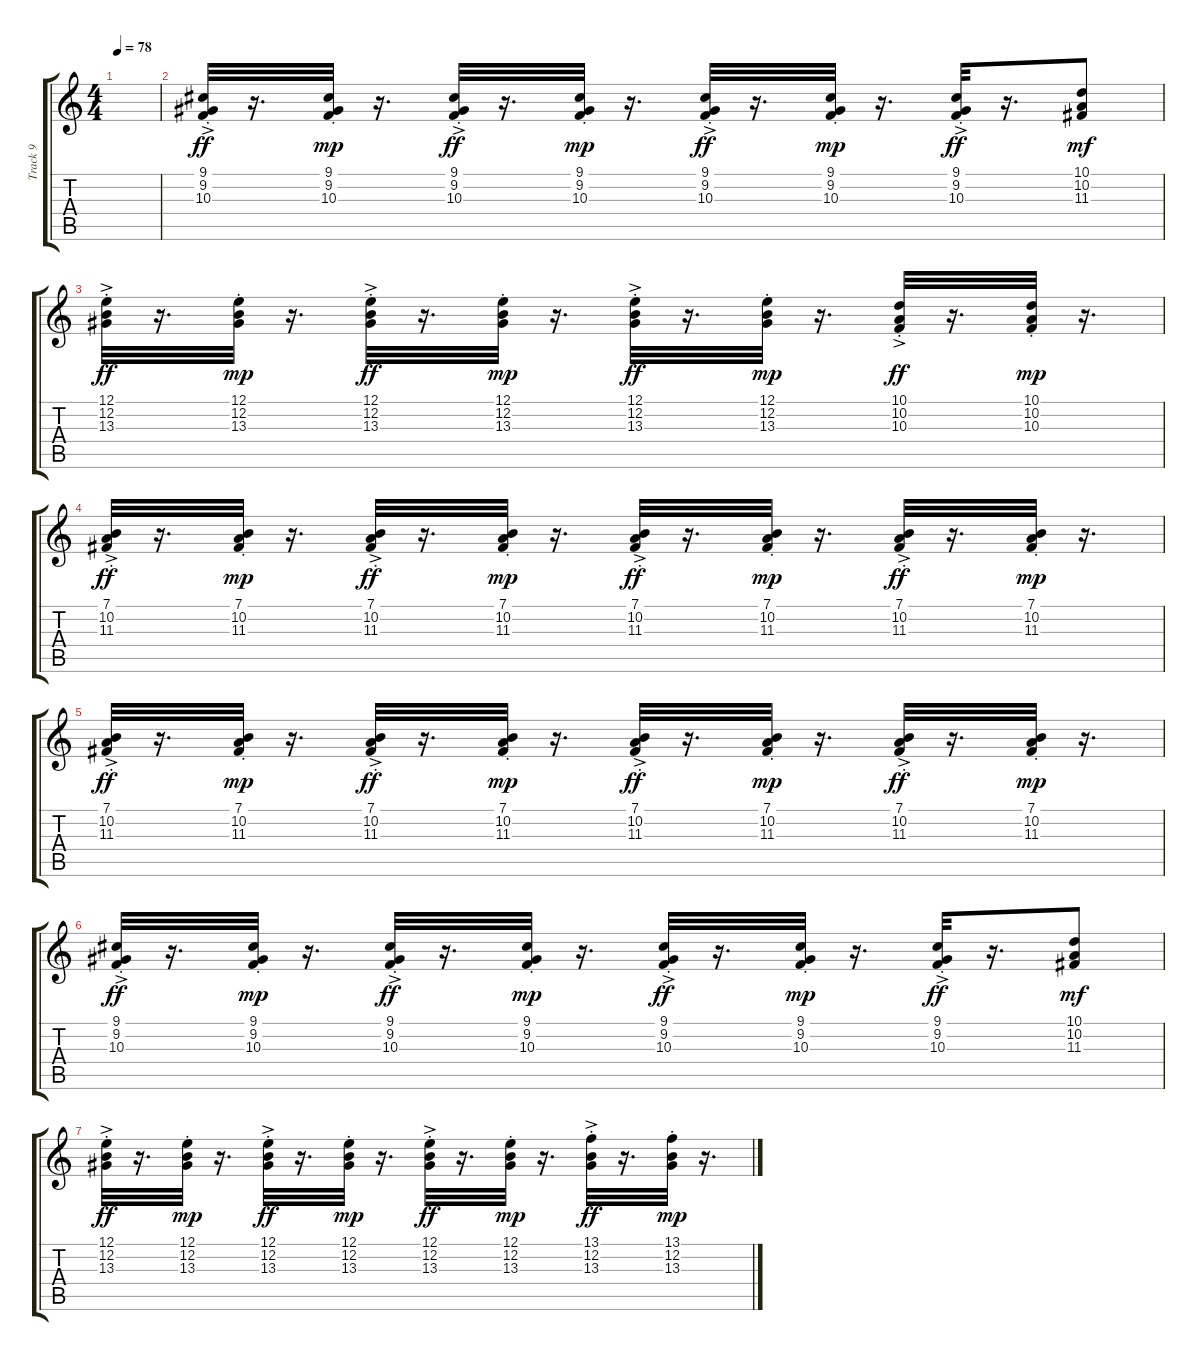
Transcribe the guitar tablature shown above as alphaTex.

\track ("Track 9" "Track 9") {instrument stringensemble1}
\staff {score tabs}
\tuning (E4 B3 G3 D3 A2 E2) {hide}
\ts (4 4)
\tempo 78
\clef g2
\ks c
|
(9.1{st} 9.2{ac st} 10.3{ac st}).32{dy ff} r.16{d} (9.1{st} 9.2{st} 10.3{st}).32{dy mp} r.16{d} (9.1{st} 9.2{ac st} 10.3{ac st}).32{dy ff} r.16{d} (9.1{st} 9.2{st} 10.3{st}).32{dy mp} r.16{d} (9.1{st} 9.2{ac st} 10.3{ac st}).32{dy ff} r.16{d} (9.1{st} 9.2{st} 10.3{st}).32{dy mp} r.16{d} (9.1{st} 9.2{ac st} 10.3{ac st}).32{dy ff} r.16{d} (10.1 10.2 11.3).8{dy mf} |
(12.1{st} 12.2{ac st} 13.3{ac}).32{dy ff} r.16{d} (12.1{st} 12.2{st} 13.3{st}).32{dy mp} r.16{d} (12.1{st} 12.2{ac st} 13.3{ac st}).32{dy ff} r.16{d} (12.1{st} 12.2{st} 13.3{st}).32{dy mp} r.16{d} (12.1{st} 12.2{ac st} 13.3{ac st}).32{dy ff} r.16{d} (12.1{st} 12.2{st} 13.3{st}).32{dy mp} r.16{d} (10.1{st} 10.2{ac st} 10.3{ac st}).32{dy ff} r.16{d} (10.1{st} 10.2{st} 10.3{st}).32{dy mp} r.16{d} |
(7.1 10.2{ac} 11.3{ac st}).32{dy ff} r.16{d} (7.1 10.2{st} 11.3{st}).32{dy mp} r.16{d} (7.1 10.2{ac} 11.3{ac st}).32{dy ff} r.16{d} (7.1 10.2{st} 11.3{st}).32{dy mp} r.16{d} (7.1 10.2{ac} 11.3{ac st}).32{dy ff} r.16{d} (7.1 10.2{st} 11.3{st}).32{dy mp} r.16{d} (7.1 10.2{ac} 11.3{ac st}).32{dy ff} r.16{d} (7.1 10.2{st} 11.3{st}).32{dy mp} r.16{d} |
(7.1 10.2{ac} 11.3{ac st}).32{dy ff} r.16{d} (7.1 10.2{st} 11.3{st}).32{dy mp} r.16{d} (7.1 10.2{ac} 11.3{ac st}).32{dy ff} r.16{d} (7.1 10.2{st} 11.3{st}).32{dy mp} r.16{d} (7.1 10.2{ac} 11.3{ac st}).32{dy ff} r.16{d} (7.1 10.2{st} 11.3{st}).32{dy mp} r.16{d} (7.1 10.2{ac} 11.3{ac st}).32{dy ff} r.16{d} (7.1 10.2{st} 11.3{st}).32{dy mp} r.16{d} |
(9.1 9.2{ac st} 10.3{ac st}).32{dy ff} r.16{d} (9.1 9.2{st} 10.3{st}).32{dy mp} r.16{d} (9.1 9.2{ac st} 10.3{ac st}).32{dy ff} r.16{d} (9.1 9.2{st} 10.3{st}).32{dy mp} r.16{d} (9.1 9.2{ac st} 10.3{ac st}).32{dy ff} r.16{d} (9.1 9.2{st} 10.3{st}).32{dy mp} r.16{d} (9.1 9.2{ac st} 10.3{ac st}).32{dy ff} r.16{d} (10.1 10.2 11.3).8{dy mf} |
(12.1 12.2{ac st} 13.3{ac st}).32{dy ff} r.16{d} (12.1 12.2{st} 13.3{st}).32{dy mp} r.16{d} (12.1 12.2{ac st} 13.3{ac st}).32{dy ff} r.16{d} (12.1 12.2{st} 13.3{st}).32{dy mp} r.16{d} (12.1 12.2{ac st} 13.3{ac st}).32{dy ff} r.16{d} (12.1 12.2{st} 13.3{st}).32{dy mp} r.16{d} (13.1 12.2{ac st} 13.3{ac st}).32{dy ff} r.16{d} (13.1 12.2{st} 13.3{st}).32{dy mp} r.16{d}
